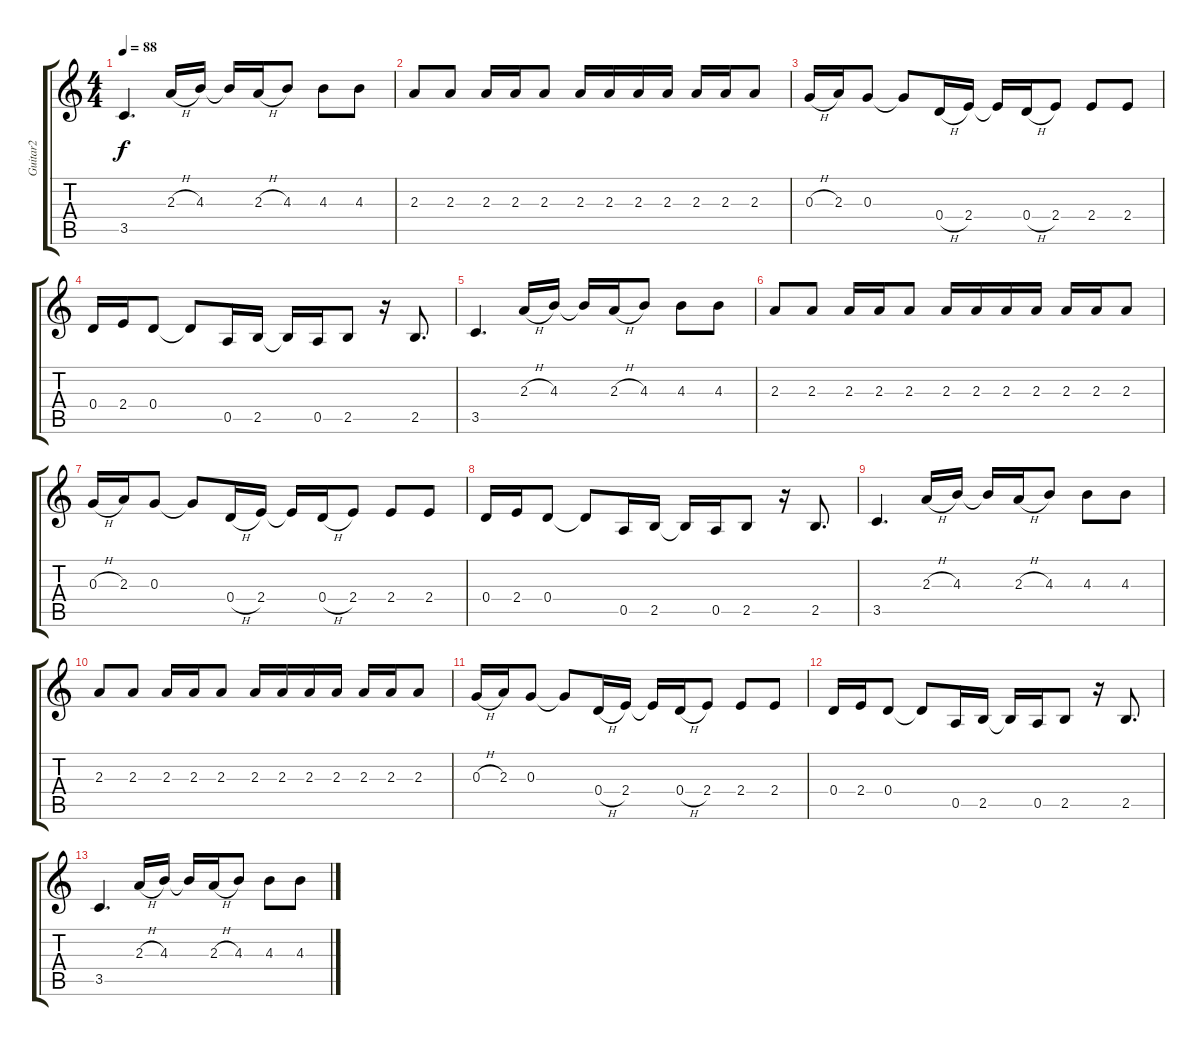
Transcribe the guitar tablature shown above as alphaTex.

\track ("Guitar2" "Guitar2") {instrument electricguitarmuted}
\staff {score tabs}
\tuning (E4 B3 G3 D3 A2 E2) {hide}
\ts (4 4)
\tempo 88
\clef g2
\ks c
3.5.4{d dy f} 2.3{h}.16 4.3.16 4.3{t}.16 2.3{h}.16 4.3.8 4.3.8 4.3.8 |
2.3.8 2.3.8 2.3.16 2.3.16 2.3.8 2.3.16 2.3.16 2.3.16 2.3.16 2.3.16 2.3.16 2.3.8 |
0.3{h}.16 2.3.16 0.3.8 0.3{t}.8 0.4{h}.16 2.4.16 2.4{t}.16 0.4{h}.16 2.4.8 2.4.8 2.4.8 |
0.4.16 2.4.16 0.4.8 0.4{t}.8 0.5.16 2.5.16 2.5{t}.16 0.5.16 2.5.8 r.16 2.5.8{d} |
3.5.4{d} 2.3{h}.16 4.3.16 4.3{t}.16 2.3{h}.16 4.3.8 4.3.8 4.3.8 |
2.3.8 2.3.8 2.3.16 2.3.16 2.3.8 2.3.16 2.3.16 2.3.16 2.3.16 2.3.16 2.3.16 2.3.8 |
0.3{h}.16 2.3.16 0.3.8 0.3{t}.8 0.4{h}.16 2.4.16 2.4{t}.16 0.4{h}.16 2.4.8 2.4.8 2.4.8 |
0.4.16 2.4.16 0.4.8 0.4{t}.8 0.5.16 2.5.16 2.5{t}.16 0.5.16 2.5.8 r.16 2.5.8{d} |
3.5.4{d} 2.3{h}.16 4.3.16 4.3{t}.16 2.3{h}.16 4.3.8 4.3.8 4.3.8 |
2.3.8{volume 7} 2.3.8 2.3.16 2.3.16 2.3.8 2.3.16 2.3.16 2.3.16 2.3.16 2.3.16 2.3.16 2.3.8 |
0.3{h}.16 2.3.16 0.3.8 0.3{t}.8 0.4{h}.16 2.4.16 2.4{t}.16 0.4{h}.16 2.4.8 2.4.8 2.4.8 |
0.4.16{volume 2} 2.4.16 0.4.8 0.4{t}.8 0.5.16 2.5.16 2.5{t}.16 0.5.16 2.5.8 r.16 2.5.8{d} |
3.5.4{d} 2.3{h}.16 4.3.16 4.3{t}.16 2.3{h}.16 4.3.8 4.3.8 4.3.8
